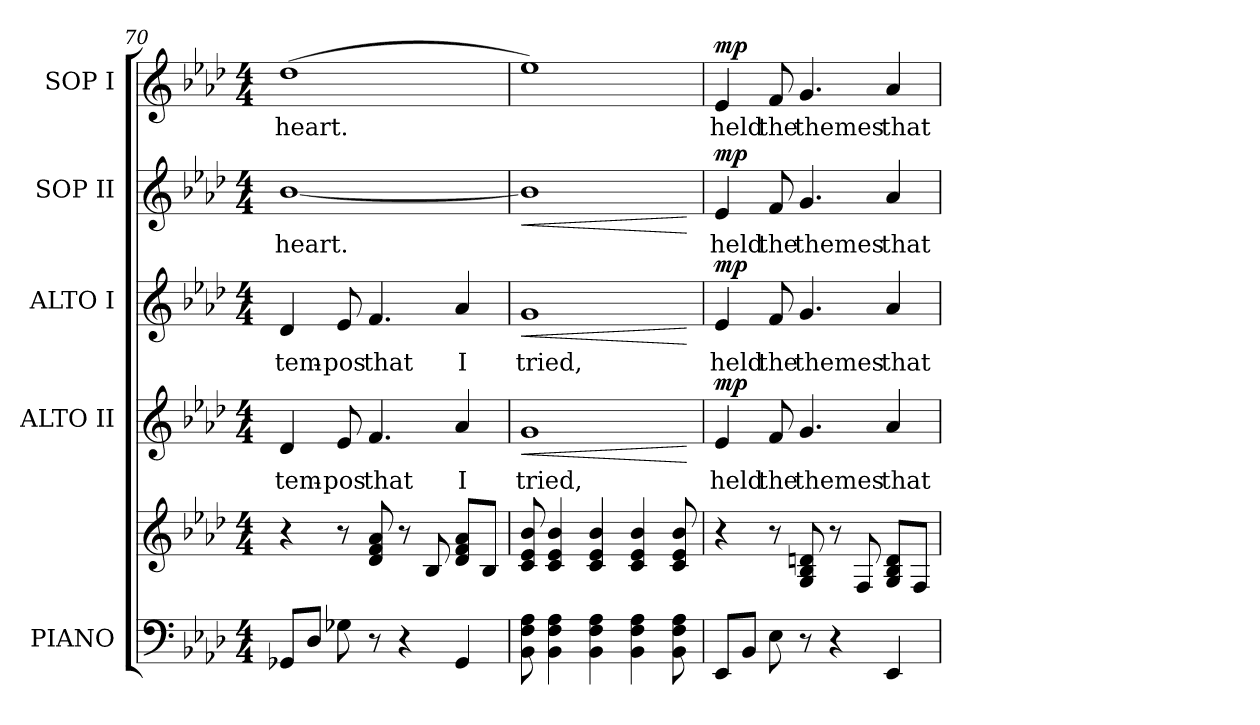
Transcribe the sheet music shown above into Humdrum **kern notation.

**kern	**kern	**kern	**text	**dynam	**kern	**text	**dynam	**kern	**text	**dynam	**kern	**text	**dynam
*part5	*part5	*part4	*part4	*part4	*part3	*part3	*part3	*part2	*part2	*part2	*part1	*part1	*part1
*staff6	*staff5	*staff4	*staff4	*staff4	*staff3	*staff3	*staff3	*staff2	*staff2	*staff2	*staff1	*staff1	*staff1
*I"PIANO	*	*I"ALTO II	*	*	*I"ALTO I	*	*	*I"SOP II	*	*	*I"SOP I	*	*
*I'Pno.	*	*I'A.	*	*	*I'A.	*	*	*I'S.	*	*	*I'S.	*	*
*clefF4	*clefG2	*clefG2	*	*	*clefG2	*	*	*clefG2	*	*	*clefG2	*	*
*k[b-e-a-d-]	*k[b-e-a-d-]	*k[b-e-a-d-]	*	*	*k[b-e-a-d-]	*	*	*k[b-e-a-d-]	*	*	*k[b-e-a-d-]	*	*
*f:	*f:	*f:	*	*	*f:	*	*	*f:	*	*	*f:	*	*
*M4/4	*M4/4	*M4/4	*	*	*M4/4	*	*	*M4/4	*	*	*M4/4	*	*
=70	=70	=70	=70	=70	=70	=70	=70	=70	=70	=70	=70	=70	=70
!	!	!	!LO:LY:b:color=#000000	!	!	!	!	!	!	!	!	!	!
*	*	*^	*	*	*	*	*	*	*	*	*	*	*
!	!	!	!	!	!	!	!LO:LY:b:color=#000000	!	!	!	!	!	!	!
*	*	*	*	*	*	*^	*	*	*	*	*	*	*	*
!	!	!	!	!	!	!	!	!	!	!	!LO:LY:b:color=#000000	!	!	!	!
*	*	*	*	*	*	*	*	*	*	*^	*	*	*	*	*
!	!	!	!	!	!	!	!	!	!	!	!	!	!	!	!LO:LY:b:color=#000000	!
*	*	*	*	*	*	*	*	*	*	*	*	*	*	*^	*	*
8GG-Xi/L	4r	4d-i/	1ryy	tem-	.	4d-i/	1ryy	tem-	.	1ryy	[<1b-i	heart.	.	(1dd-i	1ryy	heart.	.
8D-i/J	.	.	.	.	.	.	.	.	.	.	.	.	.	.	.	.	.
!	!	!	!	!LO:LY:b:color=#000000	!	!	!	!	!	!	!	!	!	!	!	!	!
!	!	!	!	!	!	!	!	!LO:LY:b:color=#000000	!	!	!	!	!	!	!	!	!
8G-Xi\	8r	8e-i/	.	-pos	.	8e-i/	.	-pos	.	.	.	.	.	.	.	.	.
!	!	!	!	!LO:LY:b:color=#000000	!	!	!	!	!	!	!	!	!	!	!	!	!
!	!	!	!	!	!	!	!	!LO:LY:b:color=#000000	!	!	!	!	!	!	!	!	!
8r	8d-i/ 8fi 8a-i	4.fi/	.	that	.	4.fi/	.	that	.	.	.	.	.	.	.	.	.
4r	8r	.	.	.	.	.	.	.	.	.	.	.	.	.	.	.	.
.	8B-i/	.	.	.	.	.	.	.	.	.	.	.	.	.	.	.	.
!	!	!	!	!LO:LY:b:color=#000000	!	!	!	!	!	!	!	!	!	!	!	!	!
!	!	!	!	!	!	!	!	!LO:LY:b:color=#000000	!	!	!	!	!	!	!	!	!
4GG-i/	8d-i/ 8fi 8a-iL	4a-i/	.	I	.	4a-i/	.	I	.	.	.	.	.	.	.	.	.
.	8B-i/J	.	.	.	.	.	.	.	.	.	.	.	.	.	.	.	.
*	*	*v	*v	*	*	*	*	*	*	*	*	*	*	*	*	*	*
*	*	*	*	*	*v	*v	*	*	*	*	*	*	*	*	*	*
=71	=71	=71	=71	=71	=71	=71	=71	=71	=71	=71	=71	=71	=71	=71	=71
!	!	!	!LO:LY:b:color=#000000	!LO:HP:b	!	!	!	!	!	!	!	!	!	!	!
!	!	!	!	!	!	!LO:LY:b:color=#000000	!LO:HP:b	!	!	!	!LO:HP:b	!	!	!	!LO:HP:b
8BB-i\ 8Fi 8A-i	8ci/ 8e-i 8b-i	1gi	tried,	<	1gi	tried,	<	1ryy	1b-i]	.	<	1ee-i)	1ryy	.	<
4BB-i\ 4Fi 4A-i	4ci/ 4e-i 4b-i	.	.	.	.	.	.	.	.	.	.	.	.	.	.
4BB-i\ 4Fi 4A-i	4ci/ 4e-i 4b-i	.	.	.	.	.	.	.	.	.	.	.	.	.	.
4BB-i\ 4Fi 4A-i	4ci/ 4e-i 4b-i	.	.	.	.	.	.	.	.	.	.	.	.	.	.
8BB-i\ 8Fi 8A-i	8ci/ 8e-i 8b-i	.	.	.	.	.	.	.	.	.	.	.	.	.	.
*	*	*	*	*	*	*	*	*v	*v	*	*	*	*	*	*
*	*	*	*	*	*	*	*	*	*	*	*v	*v	*	*
.	.	.	.	[	.	.	[	.	.	[	.	.	[
=72	=72	=72	=72	=72	=72	=72	=72	=72	=72	=72	=72	=72	=72
!	!	!	!LO:LY:b:color=#000000	!	!	!	!	!	!	!	!	!	!
!	!	!	!	!	!	!LO:LY:b:color=#000000	!	!	!	!	!	!	!
!	!	!	!	!	!	!	!	!	!LO:LY:b:color=#000000	!	!	!	!
!	!	!	!	!	!	!	!	!	!	!	!	!LO:LY:b:color=#000000	!
8EE-i/L	4r	4e-i/	held	mp	4e-i/	held	mp	4e-i/	held	mp	4e-i/	held	mp
8BB-i/J	.	.	.	.	.	.	.	.	.	.	.	.	.
!	!	!	!LO:LY:b:color=#000000	!	!	!	!	!	!	!	!	!	!
!	!	!	!	!	!	!LO:LY:b:color=#000000	!	!	!	!	!	!	!
!	!	!	!	!	!	!	!	!	!LO:LY:b:color=#000000	!	!	!	!
!	!	!	!	!	!	!	!	!	!	!	!	!LO:LY:b:color=#000000	!
8E-i\	8r	8fi/	the	.	8fi/	the	.	8fi/	the	.	8fi/	the	.
!	!	!	!LO:LY:b:color=#000000	!	!	!	!	!	!	!	!	!	!
!	!	!	!	!	!	!LO:LY:b:color=#000000	!	!	!	!	!	!	!
!	!	!	!	!	!	!	!	!	!LO:LY:b:color=#000000	!	!	!	!
!	!	!	!	!	!	!	!	!	!	!	!	!LO:LY:b:color=#000000	!
8r	8Gi/ 8B-i 8dni	4.gi/	themes	.	4.gi/	themes	.	4.gi/	themes	.	4.gi/	themes	.
4r	8r	.	.	.	.	.	.	.	.	.	.	.	.
.	8Fi/	.	.	.	.	.	.	.	.	.	.	.	.
!	!	!	!LO:LY:b:color=#000000	!	!	!	!	!	!	!	!	!	!
!	!	!	!	!	!	!LO:LY:b:color=#000000	!	!	!	!	!	!	!
!	!	!	!	!	!	!	!	!	!LO:LY:b:color=#000000	!	!	!	!
!	!	!	!	!	!	!	!	!	!	!	!	!LO:LY:b:color=#000000	!
4EE-i/	8Gi/ 8B-i 8diL	4a-i/	that	.	4a-i/	that	.	4a-i/	that	.	4a-i/	that	.
.	8Fi/J	.	.	.	.	.	.	.	.	.	.	.	.
=	=	=	=	=	=	=	=	=	=	=	=	=	=
*-	*-	*-	*-	*-	*-	*-	*-	*-	*-	*-	*-	*-	*-
